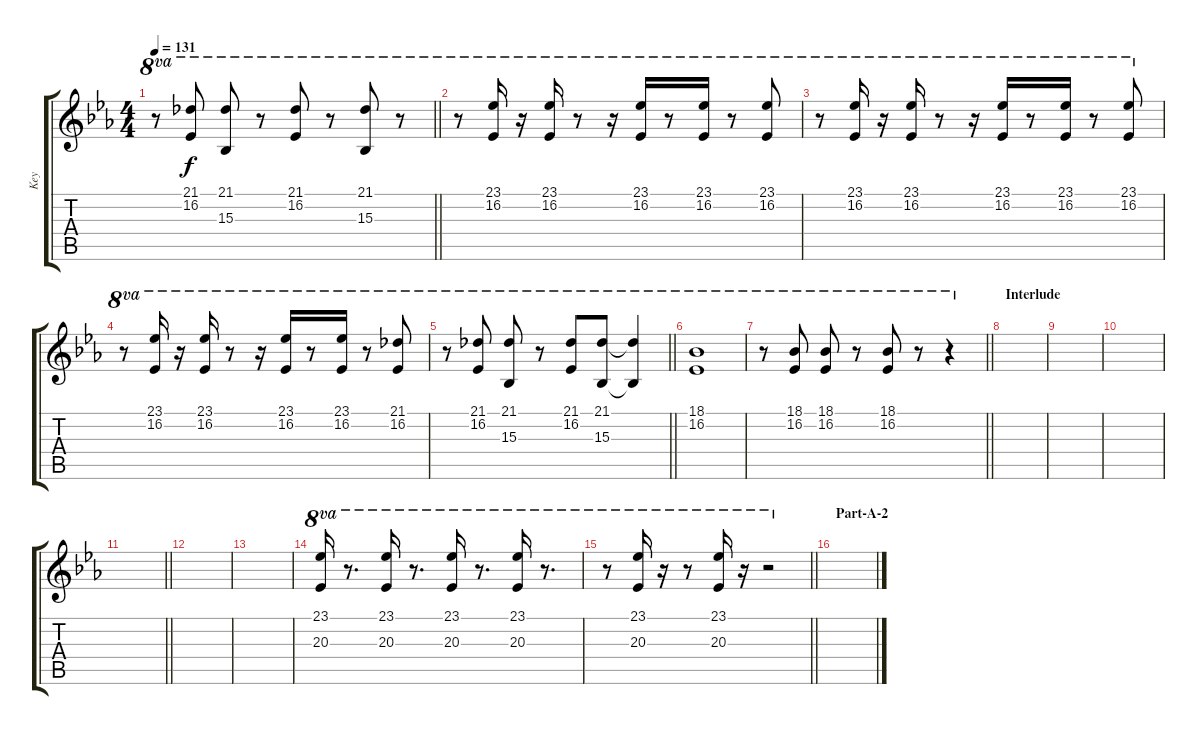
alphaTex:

\track ("Key" "Key") {instrument stringensemble1}
\staff {score tabs}
\tuning (E4 B3 G3 D3 A2 E2) {hide}
\ts (4 4)
\tempo 131
\clef g2
\barLineRight lightlight
\ks eb
r.8{ot 8va dy f} (21.1 16.2).8{ot 8va} (21.1 15.3).8{ot 8va} r.8{ot 8va} (21.1 16.2).8{ot 8va} r.8{ot 8va} (21.1 15.3).8{ot 8va} r.8{ot 8va} |
r.8{ot 8va} (23.1 16.2).16{ot 8va} r.16{ot 8va} (23.1 16.2).16{ot 8va} r.8{ot 8va} r.16{ot 8va} (23.1 16.2).16{ot 8va} r.8{ot 8va} (23.1 16.2).16{ot 8va} r.8{ot 8va} (23.1 16.2).8{ot 8va} |
r.8{ot 8va} (23.1 16.2).16{ot 8va} r.16{ot 8va} (23.1 16.2).16{ot 8va} r.8{ot 8va} r.16{ot 8va} (23.1 16.2).16{ot 8va} r.8{ot 8va} (23.1 16.2).16{ot 8va} r.8{ot 8va} (23.1 16.2).8{ot 8va} |
r.8{ot 8va} (23.1 16.2).16{ot 8va} r.16{ot 8va} (23.1 16.2).16{ot 8va} r.8{ot 8va} r.16{ot 8va} (23.1 16.2).16{ot 8va} r.8{ot 8va} (23.1 16.2).16{ot 8va} r.8{ot 8va} (21.1 16.2).8{ot 8va} |
\barLineRight lightlight
r.8{ot 8va} (21.1 16.2).8{ot 8va} (21.1 15.3).8{ot 8va} r.8{ot 8va} (21.1 16.2).8{ot 8va} (21.1 15.3).8{ot 8va} (21.1{t} 15.3{t}).4{ot 8va} |
(18.1 16.2).1{ot 8va} |
\barLineRight lightlight
r.8{ot 8va} (18.1 16.2).8{ot 8va} (18.1 16.2).8{ot 8va} r.8{ot 8va} (18.1 16.2).8{ot 8va} r.8{ot 8va} r.4{ot 8va} |
\section ("" "Interlude")
|
|
|
\barLineRight lightlight
|
|
|
(23.1 20.3).16{ot 8va} r.8{d ot 8va} (23.1 20.3).16{ot 8va} r.8{d ot 8va} (23.1 20.3).16{ot 8va} r.8{d ot 8va} (23.1 20.3).16{ot 8va} r.8{d ot 8va} |
\barLineRight lightlight
r.8{ot 8va} (23.1 20.3).16{ot 8va} r.16{ot 8va} r.8{ot 8va} (23.1 20.3).16{ot 8va} r.16{ot 8va} r.2{ot 8va} |
\section ("" "Part-A-2")
